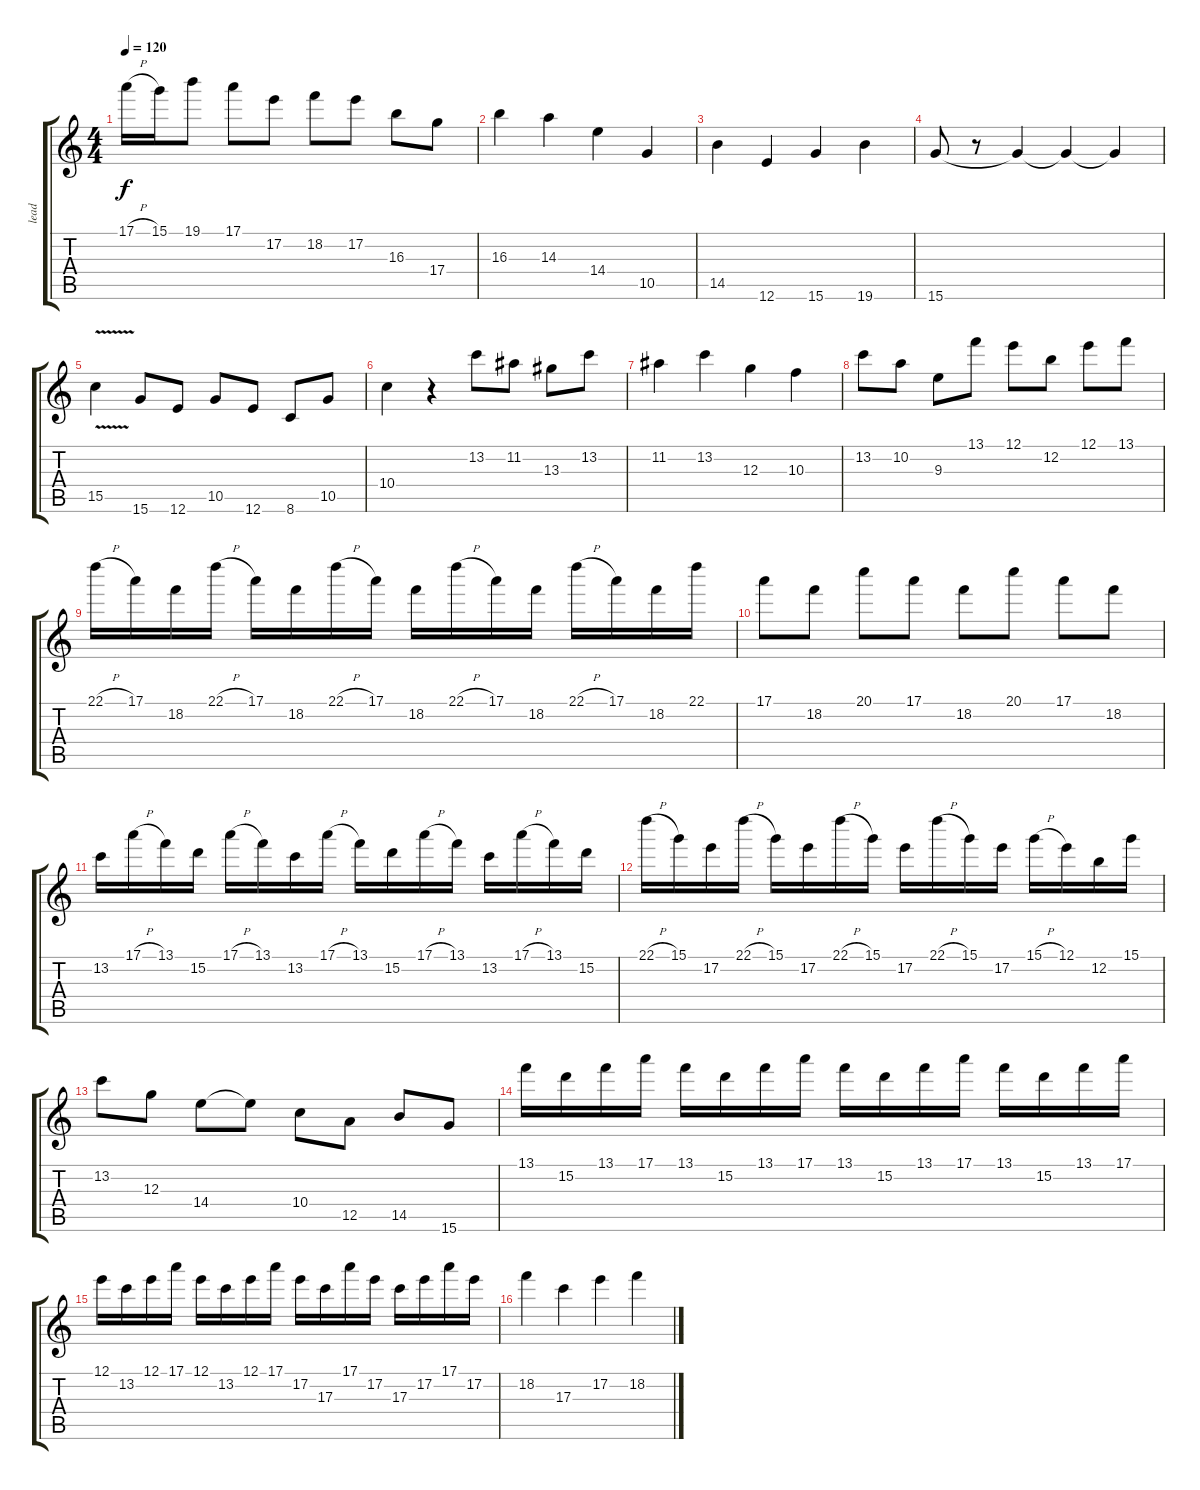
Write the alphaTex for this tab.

\track ("lead" "lead") {instrument distortionguitar}
\staff {score tabs}
\tuning (E4 B3 G3 D3 A2 E2) {hide}
\ts (4 4)
\tempo 120
\clef g2
\ks c
17.1{h}.16{dy f} 15.1.16 19.1.8 17.1.8 17.2.8 18.2.8 17.2.8 16.3.8 17.4.8 |
16.3.4 14.3.4 14.4.4 10.5.4 |
14.5.4 12.6.4 15.6.4 19.6.4 |
15.6.8 r.8 15.6{t}.4 15.6{t}.4 15.6{t}.4 |
15.5{v}.4 15.6.8 12.6.8 10.5.8 12.6.8 8.6.8 10.5.8 |
10.4.4 r.4 13.2.8 11.2.8 13.3.8 13.2.8 |
11.2.4 13.2.4 12.3.4 10.3.4 |
13.2.8 10.2.8 9.3.8 13.1.8 12.1.8 12.2.8 12.1.8 13.1.8 |
22.1{h}.16 17.1.16 18.2.16 22.1{h}.16 17.1.16 18.2.16 22.1{h}.16 17.1.16 18.2.16 22.1{h}.16 17.1.16 18.2.16 22.1{h}.16 17.1.16 18.2.16 22.1.16 |
17.1.8 18.2.8 20.1.8 17.1.8 18.2.8 20.1.8 17.1.8 18.2.8 |
13.2.16 17.1{h}.16 13.1.16 15.2.16 17.1{h}.16 13.1.16 13.2.16 17.1{h}.16 13.1.16 15.2.16 17.1{h}.16 13.1.16 13.2.16 17.1{h}.16 13.1.16 15.2.16 |
22.1{h}.16 15.1.16 17.2.16 22.1{h}.16 15.1.16 17.2.16 22.1{h}.16 15.1.16 17.2.16 22.1{h}.16 15.1.16 17.2.16 15.1{h}.16 12.1.16 12.2.16 15.1.16 |
13.2.8 12.3.8 14.4.8 14.4{t}.8 10.4.8 12.5.8 14.5.8 15.6.8 |
13.1.16 15.2.16 13.1.16 17.1.16 13.1.16 15.2.16 13.1.16 17.1.16 13.1.16 15.2.16 13.1.16 17.1.16 13.1.16 15.2.16 13.1.16 17.1.16 |
12.1.16 13.2.16 12.1.16 17.1.16 12.1.16 13.2.16 12.1.16 17.1.16 17.2.16 17.3.16 17.1.16 17.2.16 17.3.16 17.2.16 17.1.16 17.2.16 |
18.2.4 17.3.4 17.2.4 18.2.4
